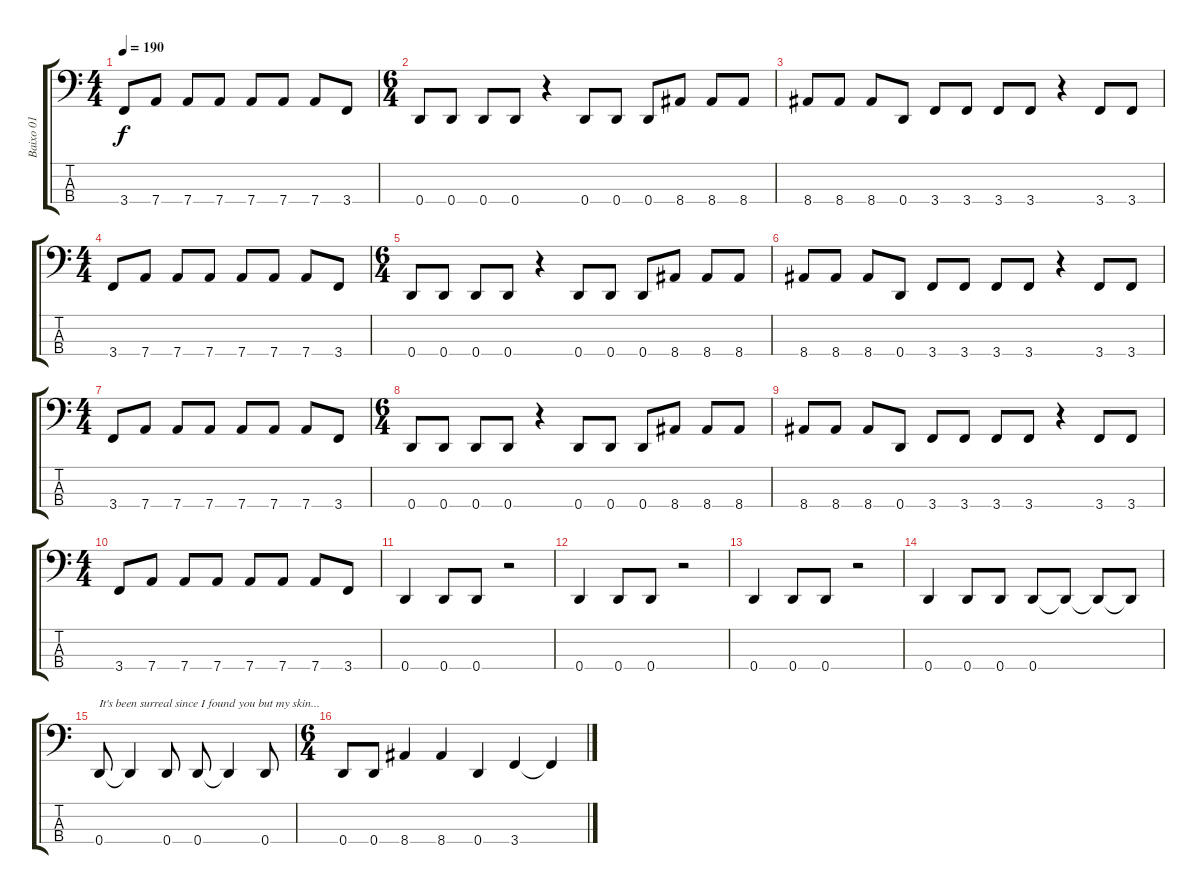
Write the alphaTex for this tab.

\track ("Baixo 01" "Baixo 01") {instrument electricbasspick}
\staff {score tabs}
\tuning (G2 D2 A1 D1) {hide}
\ts (4 4)
\tempo 190
\clef f4
\ks c
3.4.8{dy f} 7.4.8 7.4.8 7.4.8 7.4.8 7.4.8 7.4.8 3.4.8 |
\ts (6 4)
0.4.8 0.4.8 0.4.8 0.4.8 r.4 0.4.8 0.4.8 0.4.8 8.4.8 8.4.8 8.4.8 |
8.4.8 8.4.8 8.4.8 0.4.8 3.4.8 3.4.8 3.4.8 3.4.8 r.4 3.4.8 3.4.8 |
\ts (4 4)
3.4.8 7.4.8 7.4.8 7.4.8 7.4.8 7.4.8 7.4.8 3.4.8 |
\ts (6 4)
0.4.8 0.4.8 0.4.8 0.4.8 r.4 0.4.8 0.4.8 0.4.8 8.4.8 8.4.8 8.4.8 |
8.4.8 8.4.8 8.4.8 0.4.8 3.4.8 3.4.8 3.4.8 3.4.8 r.4 3.4.8 3.4.8 |
\ts (4 4)
3.4.8 7.4.8 7.4.8 7.4.8 7.4.8 7.4.8 7.4.8 3.4.8 |
\ts (6 4)
0.4.8 0.4.8 0.4.8 0.4.8 r.4 0.4.8 0.4.8 0.4.8 8.4.8 8.4.8 8.4.8 |
8.4.8 8.4.8 8.4.8 0.4.8 3.4.8 3.4.8 3.4.8 3.4.8 r.4 3.4.8 3.4.8 |
\ts (4 4)
3.4.8 7.4.8 7.4.8 7.4.8 7.4.8 7.4.8 7.4.8 3.4.8 |
0.4.4 0.4.8 0.4.8 r.2 |
0.4.4 0.4.8 0.4.8 r.2 |
0.4.4 0.4.8 0.4.8 r.2 |
0.4.4 0.4.8 0.4.8 0.4.8 0.4{t}.8 0.4{t}.8 0.4{t}.8 |
0.4.8{txt "It's been surreal since I found you but my skin..."} 0.4{t}.4 0.4.8 0.4.8 0.4{t}.4 0.4.8 |
\ts (6 4)
0.4.8 0.4.8 8.4.4 8.4.4 0.4.4 3.4.4 3.4{t}.4
